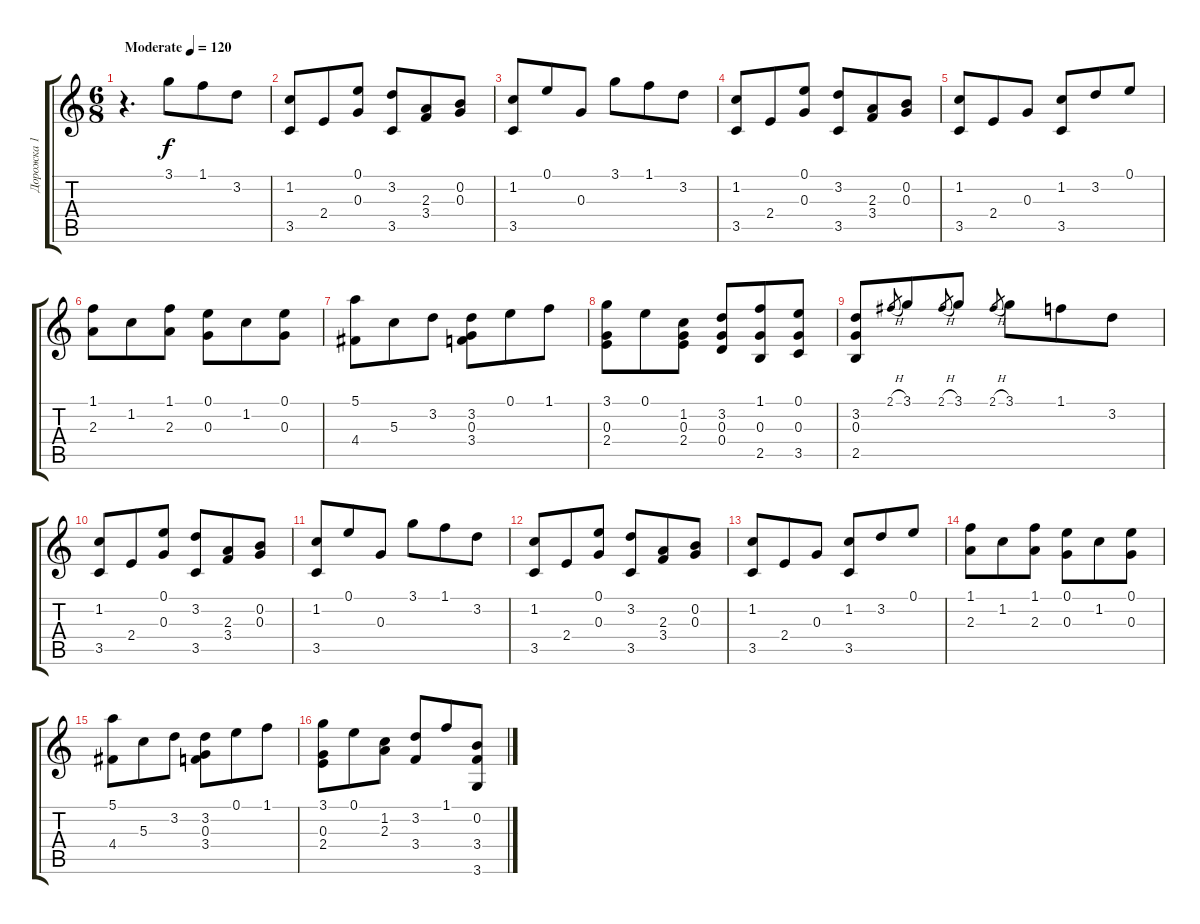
\track ("Дорожка 1" "Дорожка 1") {instrument acousticguitarnylon}
\staff {score tabs}
\tuning (E4 B3 G3 D3 A2 E2) {hide}
\ts (6 8)
\tempo (120 "Moderate")
\clef g2
\ks c
r.4{d dy f instrument acousticguitarnylon} 3.1.8 1.1.8 3.2.8 |
(1.2 3.5).8 2.4.8 (0.1 0.3).8 (3.2 3.5).8 (2.3 3.4).8 (0.2 0.3).8 |
(1.2 3.5).8 0.1.8 0.3.8 3.1.8 1.1.8 3.2.8 |
(1.2 3.5).8 2.4.8 (0.1 0.3).8 (3.2 3.5).8 (2.3 3.4).8 (0.2 0.3).8 |
(1.2 3.5).8 2.4.8 0.3.8 (1.2 3.5).8 3.2.8 0.1.8 |
(1.1 2.3).8 1.2.8 (1.1 2.3).8 (0.1 0.3).8 1.2.8 (0.1 0.3).8 |
(5.1 4.4).8 5.3.8 3.2.8 (3.2 0.3 3.4).8 0.1.8 1.1.8 |
(3.1 0.3 2.4).8 0.1.8 (1.2 0.3 2.4).8 (3.2 0.3 0.4).8 (1.1 0.3 2.5).8 (0.1 0.3 3.5).8 |
(3.2 0.3 2.5).8 2.1{h}.8{gr} 3.1.8 2.1{h}.8{gr} 3.1.8 2.1{h}.8{gr} 3.1.8 1.1.8 3.2.8 |
(1.2 3.5).8 2.4.8 (0.1 0.3).8 (3.2 3.5).8 (2.3 3.4).8 (0.2 0.3).8 |
(1.2 3.5).8 0.1.8 0.3.8 3.1.8 1.1.8 3.2.8 |
(1.2 3.5).8 2.4.8 (0.1 0.3).8 (3.2 3.5).8 (2.3 3.4).8 (0.2 0.3).8 |
(1.2 3.5).8 2.4.8 0.3.8 (1.2 3.5).8 3.2.8 0.1.8 |
(1.1 2.3).8 1.2.8 (1.1 2.3).8 (0.1 0.3).8 1.2.8 (0.1 0.3).8 |
(5.1 4.4).8 5.3.8 3.2.8 (3.2 0.3 3.4).8 0.1.8 1.1.8 |
(3.1 0.3 2.4).8 0.1.8 (1.2 2.3).8 (3.2 3.4).8 1.1.8 (0.2 3.4 3.6).8
